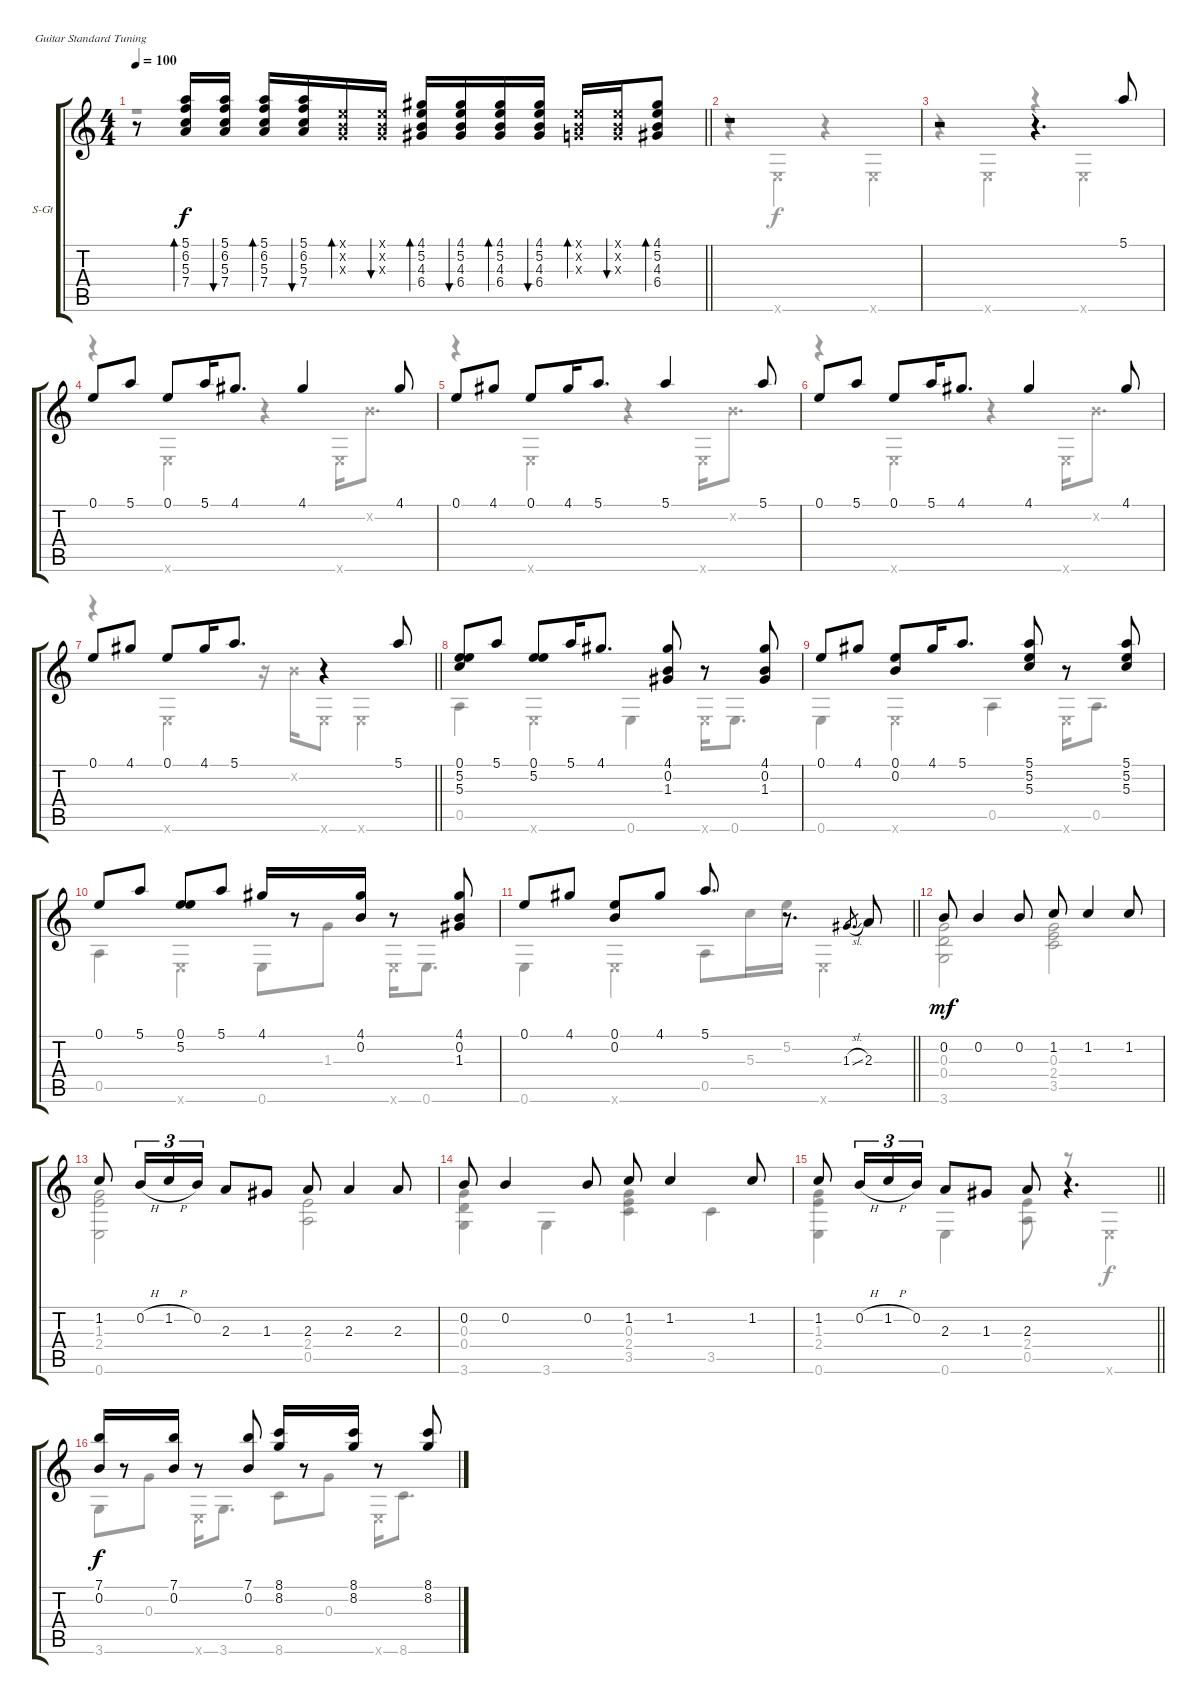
\defaultSystemsLayout 4
\bracketExtendMode groupsimilarinstruments
\firstSystemTrackNameOrientation horizontal
\otherSystemsTrackNameOrientation horizontal
\track ("Steel Guitar" "S-Gt") {instrument acousticguitarsteel}
\staff {score tabs}
\tuning (E4 B3 G3 D3 A2 E2)
\voice
\ts (4 4)
\tempo 100
\clef g2
\scale
0.531073
\barLineRight lightlight
\ks c
r.8{dy f} (5.1 6.2 5.3 7.4).16{bd 30} (7.4 5.3 6.2 5.1).16{bu 30} (5.1 6.2 5.3 7.4).16{bd 30} (7.4 5.3 6.2 5.1).16{bu 30} (0.3{x} 0.2{x} 0.1{x}).16{bd 30} (0.1{x} 0.2{x} 0.3{x}).16{bu 30} (4.1 5.2 4.3 6.4).16{bd 30} (4.1 5.2 4.3 6.4).16{bu 30} (4.1 5.2 4.3 6.4).16{bd 30} (4.1 5.2 4.3 6.4).16{bu 30} (0.3{x} 0.2{x} 0.1{x}).16{bd 30} (0.1{x} 0.2{x} 0.3{x}).16{bu 30} (6.4 4.3 5.2 4.1).8{bd 30} |
\scale
0.2516 r.1 |
\scale
0.217537 r.2 r.4{d} 5.1.8 |
\scale
0.564851 0.1.8 5.1.8 0.1.8 5.1.16 4.1.8{d} 4.1.4 4.1.8 |
\scale
0.435125 0.1.8 4.1.8 0.1.8 4.1.16 5.1.8{d} 5.1.4 5.1.8 |
\scale
0.5641 0.1.8 5.1.8 0.1.8 5.1.16 4.1.8{d} 4.1.4 4.1.8 |
\scale
0.43581
\barLineRight lightlight
0.1.8 4.1.8 0.1.8 4.1.16 5.1.8{d} r.4 5.1.8 |
\scale
0.533402 (0.1 5.2 5.3).8 5.1.8 (0.1 5.2).8 5.1.16 4.1.8{d} (4.1 0.2 1.3).8 r.8 (4.1 1.3 0.2).8 |
\scale
0.466421 0.1.8 4.1.8 (0.1 0.2).8 4.1.16 5.1.8{d} (5.1 5.2 5.3).8 r.8 (5.1 5.2 5.3).8 |
\scale
0.535998 0.1.8 5.1.8 (0.1 5.2).8 5.1.8 4.1.16 r.8 (4.1 0.2).16 r.8 (4.1 1.3 0.2).8 |
\scale
0.463901
\barLineRight lightlight
0.1.8 4.1.8 (0.1 0.2).8 4.1.8 5.1.8{d} r.8{d} 1.3{sl}.8{d gr} 2.3.8 |
\scale
0.448452 0.2.8{dy mf} 0.2.4 0.2.8 1.2.8 1.2.4 1.2.8 |
\scale
0.551736 1.2.8 0.2{h}.16{tu (3 2)} 1.2{h}.16{tu (3 2)} 0.2.16{tu (3 2)} 2.3.8 1.3.8 2.3.8 2.3.4 2.3.8 |
\scale
0.468447 0.2.8 0.2.4 0.2.8 1.2.8 1.2.4 1.2.8 |
\scale
0.531777
\barLineRight lightlight
1.2.8 0.2{h}.16{tu (3 2)} 1.2{h}.16{tu (3 2)} 0.2.16{tu (3 2)} 2.3.8 1.3.8 2.3.8 r.4{d} |
\scale
0.527046 (0.2 7.1).16{dy f} r.8 (0.2 7.1).16 r.8 (0.2 7.1).8 (8.2 8.1).16 r.8 (8.2 8.1).16 r.8 (8.2 8.1).8
\voice
\clef g2
\ottava regular
\simile none
\scale
0.531073
\barLineRight lightlight
\ks c
r.1{dy f} |
\scale
0.2516 r.4 0.6{x}.4 r.4 0.6{x}.4 |
\scale
0.217537 r.4 0.6{x}.4 r.4 0.6{x}.4 |
\scale
0.564851 r.4 0.6{x}.4 r.4 0.6{x}.16 0.2{x}.8{d} |
\scale
0.435125 r.4 0.6{x}.4 r.4 0.6{x}.16 0.2{x}.8{d} |
\scale
0.5641 r.4 0.6{x}.4 r.4 0.6{x}.16 0.2{x}.8{d} |
\scale
0.43581
\barLineRight lightlight
r.4 0.6{x}.4 r.16 0.2{x}.16 0.6{x}.8 0.6{x}.4 |
\scale
0.533402 0.5.4 0.6{x}.4 0.6.4 0.6{x}.16 0.6.8{d} |
\scale
0.466421 0.6.4 0.6{x}.4 0.5.4 0.6{x}.16 0.5.8{d} |
\scale
0.535998 0.5.4 0.6{x}.4 0.6.8 1.3.8 0.6{x}.16 0.6.8{d} |
\scale
0.463901
\barLineRight lightlight
0.6.4 0.6{x}.4 0.5.8 5.3.16 5.2.16 0.6{x}.4 |
\scale
0.448452 (3.6 0.3 0.4).2{dy mf} (3.5 0.3 2.4).2 |
\scale
0.551736 (0.6 1.3 2.4).2 (0.5 2.4).2 |
\scale
0.468447 (3.6 0.3 0.4).4 3.6.4 (3.5 2.4 0.3).4 3.5.4 |
\scale
0.531777
\barLineRight lightlight
(0.6 1.3 2.4).4 0.6.4 (0.5 2.4).8 r.8 0.6{x}.4{dy f} |
\scale
0.527046 3.6.8 0.3.8 0.6{x}.16 3.6.8{d} 8.6.8 0.3.8 0.6{x}.16 8.6.8{d}
